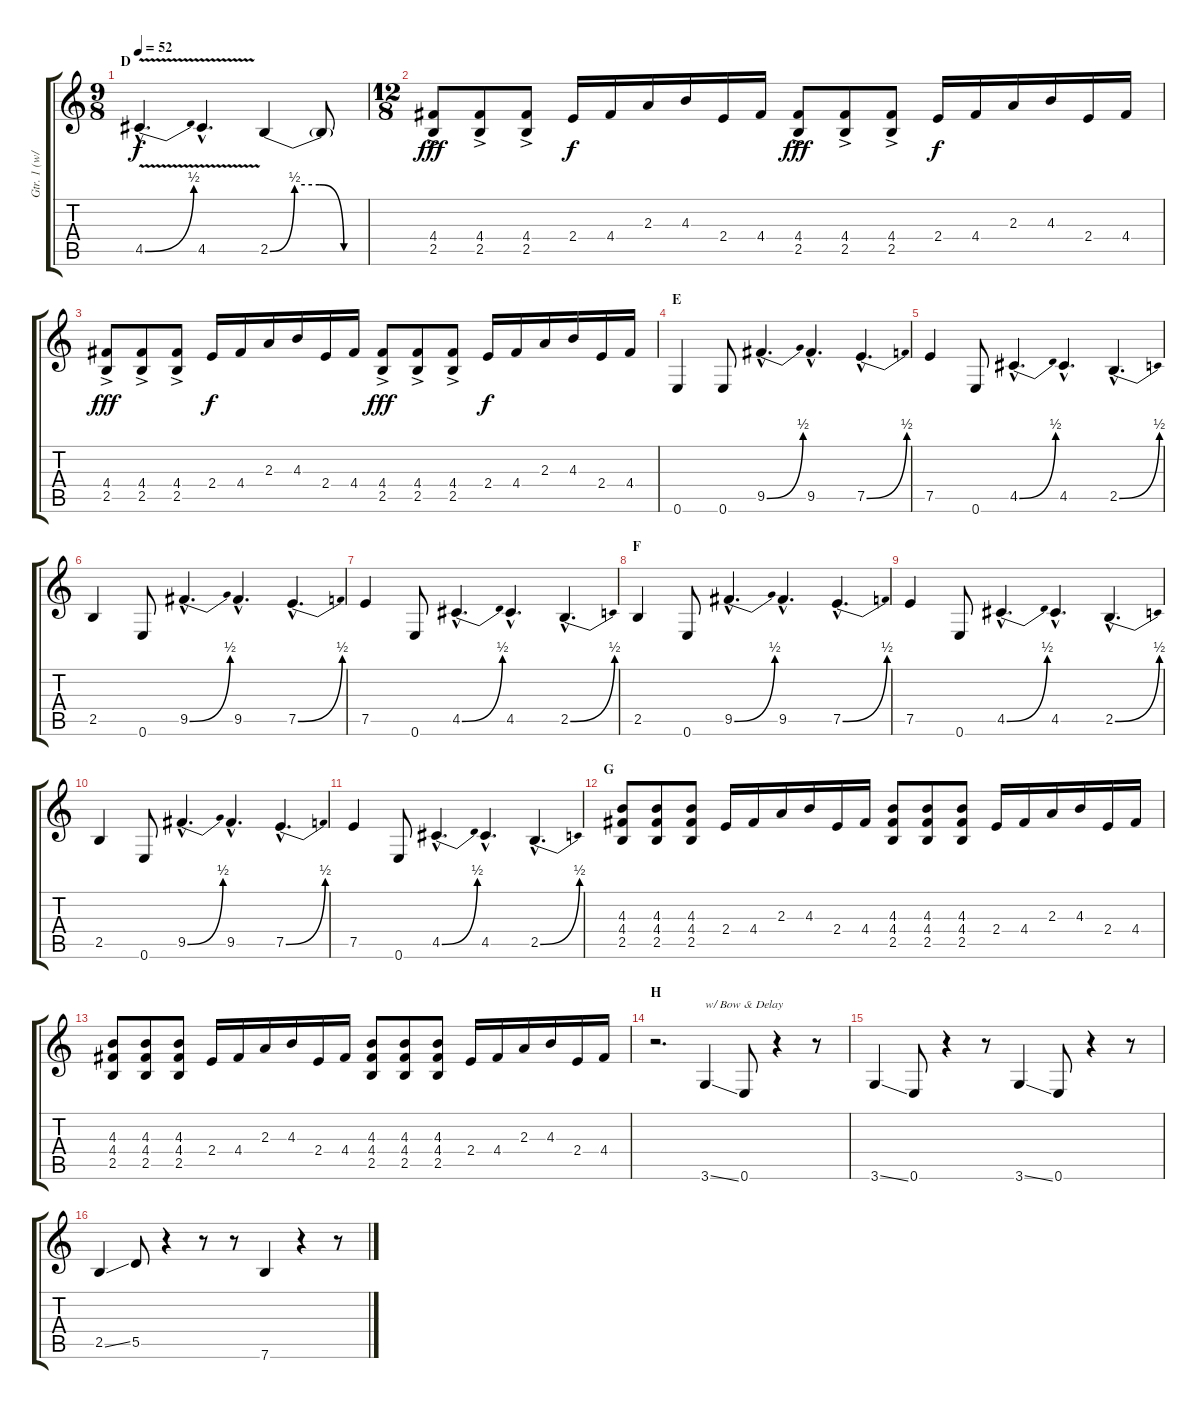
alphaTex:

\track ("Gtr. 1 (w/wah)" "Gtr. 1 (w/") {instrument distortionguitar}
\staff {score tabs}
\tuning (E4 B3 G3 D3 A2 E2) {hide}
\ts (9 8)
\section ("" "D")
\tempo 52
\clef g2
\ks c
4.5{be (bend 0 0 60 2) v hac}.4{d dy f} 4.5{v hac}.4{d} 2.5{be (custom 0 0 15 2 30 2 45 0 60 0)}.4 2.5{t}.8 |
\ts (12 8)
(4.4{ac} 2.5{ac}).8{dy fff} (4.4{ac} 2.5{ac}).8 (4.4{ac} 2.5{ac}).8 2.4.16{dy f} 4.4.16 2.3.16 4.3.16 2.4.16 4.4.16 (4.4{ac} 2.5{ac}).8{dy fff} (4.4{ac} 2.5{ac}).8 (4.4{ac} 2.5{ac}).8 2.4.16{dy f} 4.4.16 2.3.16 4.3.16 2.4.16 4.4.16 |
(4.4{ac} 2.5{ac}).8{dy fff} (4.4{ac} 2.5{ac}).8 (4.4{ac} 2.5{ac}).8 2.4.16{dy f} 4.4.16 2.3.16 4.3.16 2.4.16 4.4.16 (4.4{ac} 2.5{ac}).8{dy fff} (4.4{ac} 2.5{ac}).8 (4.4{ac} 2.5{ac}).8 2.4.16{dy f} 4.4.16 2.3.16 4.3.16 2.4.16 4.4.16 |
\section ("" "E")
0.6.4 0.6.8 9.5{be (bend 0 0 60 2) hac}.4{d} 9.5{hac}.4{d} 7.5{be (bend 0 0 60 2) hac}.4{d} |
7.5.4 0.6.8 4.5{be (bend 0 0 60 2) hac}.4{d} 4.5{hac}.4{d} 2.5{be (bend 0 0 60 2) hac}.4{d} |
2.5.4 0.6.8 9.5{be (bend 0 0 60 2) hac}.4{d} 9.5{hac}.4{d} 7.5{be (bend 0 0 60 2) hac}.4{d} |
7.5.4 0.6.8 4.5{be (bend 0 0 60 2) hac}.4{d} 4.5{hac}.4{d} 2.5{be (bend 0 0 60 2) hac}.4{d} |
\section ("" "F")
2.5.4 0.6.8 9.5{be (bend 0 0 60 2) hac}.4{d} 9.5{hac}.4{d} 7.5{be (bend 0 0 60 2) hac}.4{d} |
7.5.4 0.6.8 4.5{be (bend 0 0 60 2) hac}.4{d} 4.5{hac}.4{d} 2.5{be (bend 0 0 60 2) hac}.4{d} |
2.5.4 0.6.8 9.5{be (bend 0 0 60 2) hac}.4{d} 9.5{hac}.4{d} 7.5{be (bend 0 0 60 2) hac}.4{d} |
7.5.4 0.6.8 4.5{be (bend 0 0 60 2) hac}.4{d} 4.5{hac}.4{d} 2.5{be (bend 0 0 60 2) hac}.4{d} |
\section ("" "G")
(4.3 4.4 2.5).8 (4.3 4.4 2.5).8 (4.3 4.4 2.5).8 2.4.16 4.4.16 2.3.16 4.3.16 2.4.16 4.4.16 (4.3 4.4 2.5).8 (4.3 4.4 2.5).8 (4.3 4.4 2.5).8 2.4.16 4.4.16 2.3.16 4.3.16 2.4.16 4.4.16 |
(4.3 4.4 2.5).8 (4.3 4.4 2.5).8 (4.3 4.4 2.5).8 2.4.16 4.4.16 2.3.16 4.3.16 2.4.16 4.4.16 (4.3 4.4 2.5).8 (4.3 4.4 2.5).8 (4.3 4.4 2.5).8 2.4.16 4.4.16 2.3.16 4.3.16 2.4.16 4.4.16 |
\section ("" "H")
r.2{d} 3.6{ss}.4{txt "w/ Bow & Delay"} 0.6.8 r.4 r.8 |
3.6{ss}.4 0.6.8 r.4 r.8 3.6{ss}.4 0.6.8 r.4 r.8 |
2.5{ss}.4 5.5.8 r.4 r.8 r.8 7.6.4 r.4 r.8
